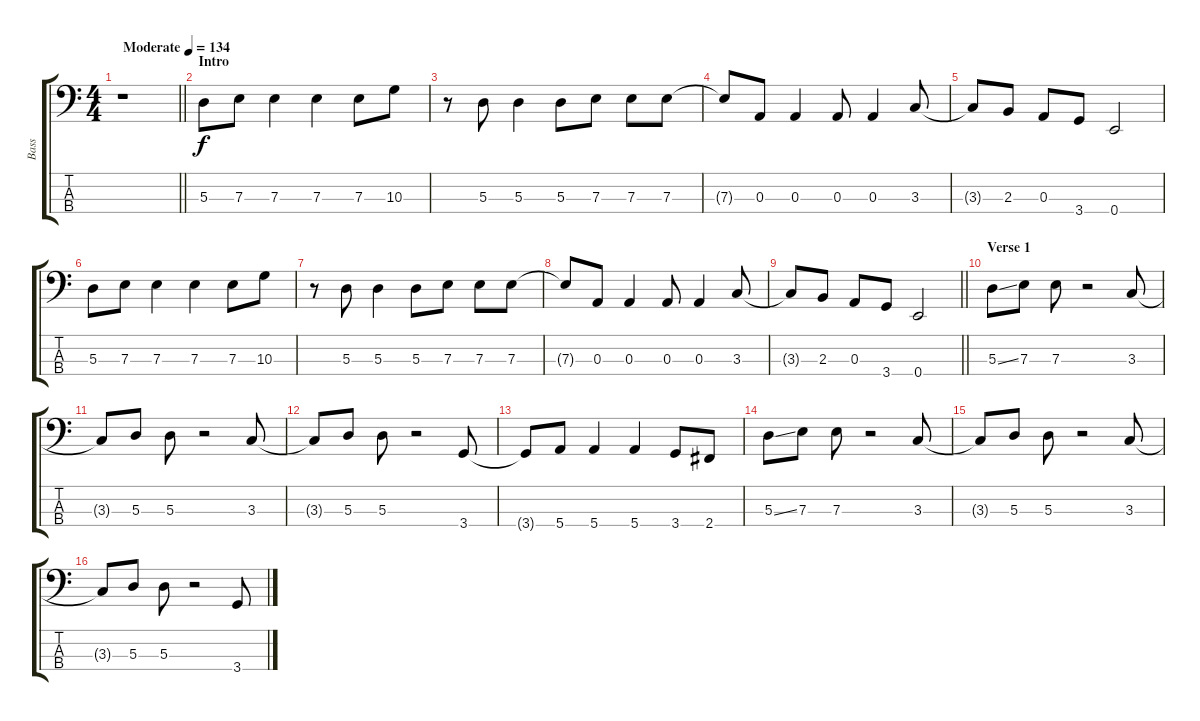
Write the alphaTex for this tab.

\track ("Bass" "Bass") {instrument electricbassfinger}
\staff {score tabs}
\tuning (G2 D2 A1 E1) {hide}
\ts (4 4)
\tempo (134 "Moderate")
\clef f4
\barLineRight lightlight
\ks c
r.1{dy f instrument electricbassfinger} |
\section ("" "Intro")
5.3.8 7.3.8 7.3.4 7.3.4 7.3.8 10.3.8 |
r.8 5.3.8 5.3.4 5.3.8 7.3.8 7.3.8 7.3.8 |
7.3{t}.8 0.3.8 0.3.4 0.3.8 0.3.4 3.3.8 |
3.3{t}.8 2.3.8 0.3.8 3.4.8 0.4.2 |
5.3.8 7.3.8 7.3.4 7.3.4 7.3.8 10.3.8 |
r.8 5.3.8 5.3.4 5.3.8 7.3.8 7.3.8 7.3.8 |
7.3{t}.8 0.3.8 0.3.4 0.3.8 0.3.4 3.3.8 |
\barLineRight lightlight
3.3{t}.8 2.3.8 0.3.8 3.4.8 0.4.2 |
\section ("" "Verse 1")
5.3{ss}.8 7.3.8 7.3.8 r.2 3.3.8 |
3.3{t}.8 5.3.8 5.3.8 r.2 3.3.8 |
3.3{t}.8 5.3.8 5.3.8 r.2 3.4.8 |
3.4{t}.8 5.4.8 5.4.4 5.4.4 3.4.8 2.4.8 |
5.3{ss}.8 7.3.8 7.3.8 r.2 3.3.8 |
3.3{t}.8 5.3.8 5.3.8 r.2 3.3.8 |
3.3{t}.8 5.3.8 5.3.8 r.2 3.4.8
